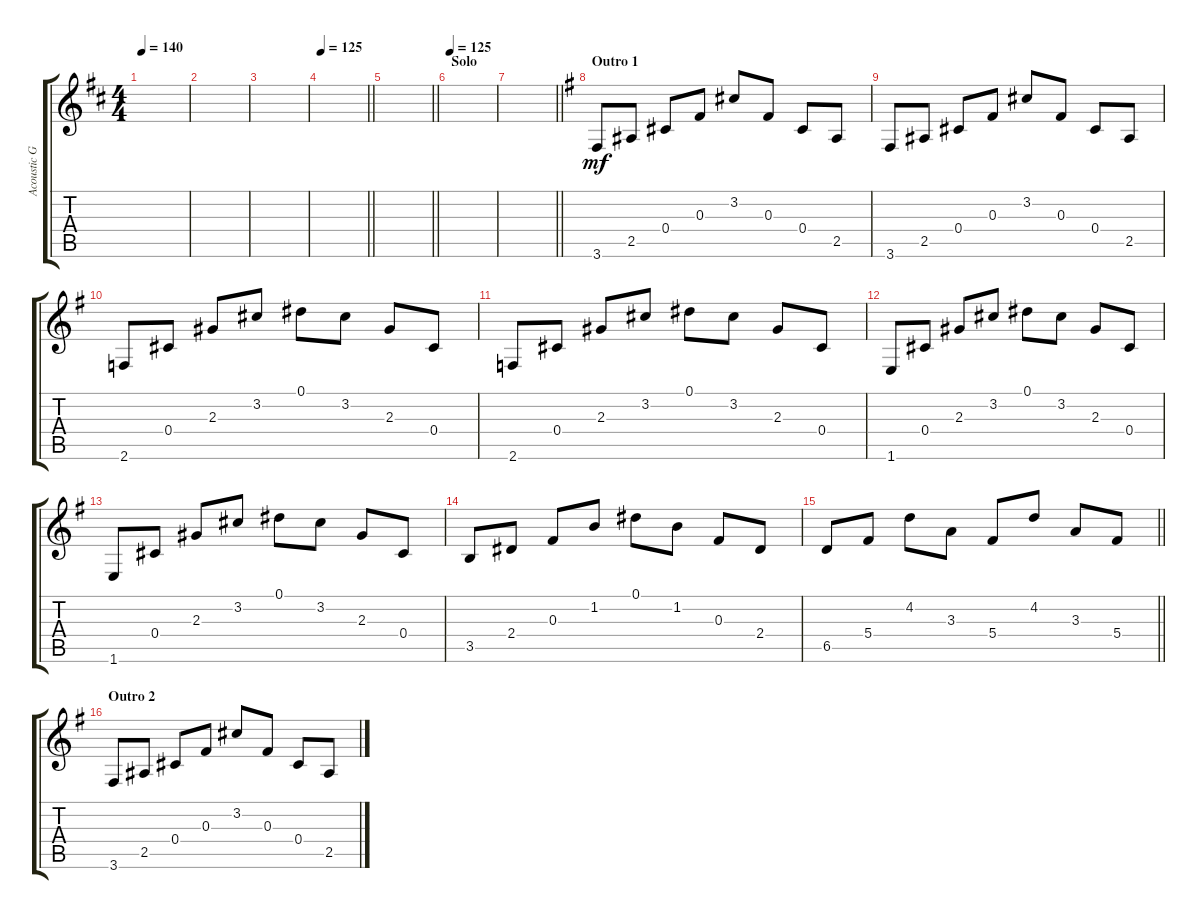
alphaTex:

\track ("Acoustic Guitar" "Acoustic G") {instrument acousticguitarsteel}
\staff {score tabs}
\tuning (Eb4 Bb3 Gb3 Db3 Ab2 Eb2) {hide}
\ts (4 4)
\tempo 140
\clef g2
\ks d
|
|
|
\tempo 125
\barLineRight lightlight
|
\barLineRight lightlight
|
\section ("" "Solo")
\tempo 125
|
\barLineRight lightlight
|
\section ("" "Outro 1")
\ks g
3.6.8{dy mf} 2.5.8 0.4.8 0.3.8 3.2.8 0.3.8 0.4.8 2.5.8 |
3.6.8 2.5.8 0.4.8 0.3.8 3.2.8 0.3.8 0.4.8 2.5.8 |
2.6.8 0.4.8 2.3.8 3.2.8 0.1.8 3.2.8 2.3.8 0.4.8 |
2.6.8 0.4.8 2.3.8 3.2.8 0.1.8 3.2.8 2.3.8 0.4.8 |
1.6.8 0.4.8 2.3.8 3.2.8 0.1.8 3.2.8 2.3.8 0.4.8 |
1.6.8 0.4.8 2.3.8 3.2.8 0.1.8 3.2.8 2.3.8 0.4.8 |
3.5.8 2.4.8 0.3.8 1.2.8 0.1.8 1.2.8 0.3.8 2.4.8 |
\barLineRight lightlight
6.5.8 5.4.8 4.2.8 3.3.8 5.4.8 4.2.8 3.3.8 5.4.8 |
\section ("" "Outro 2")
3.6.8 2.5.8 0.4.8 0.3.8 3.2.8 0.3.8 0.4.8 2.5.8
